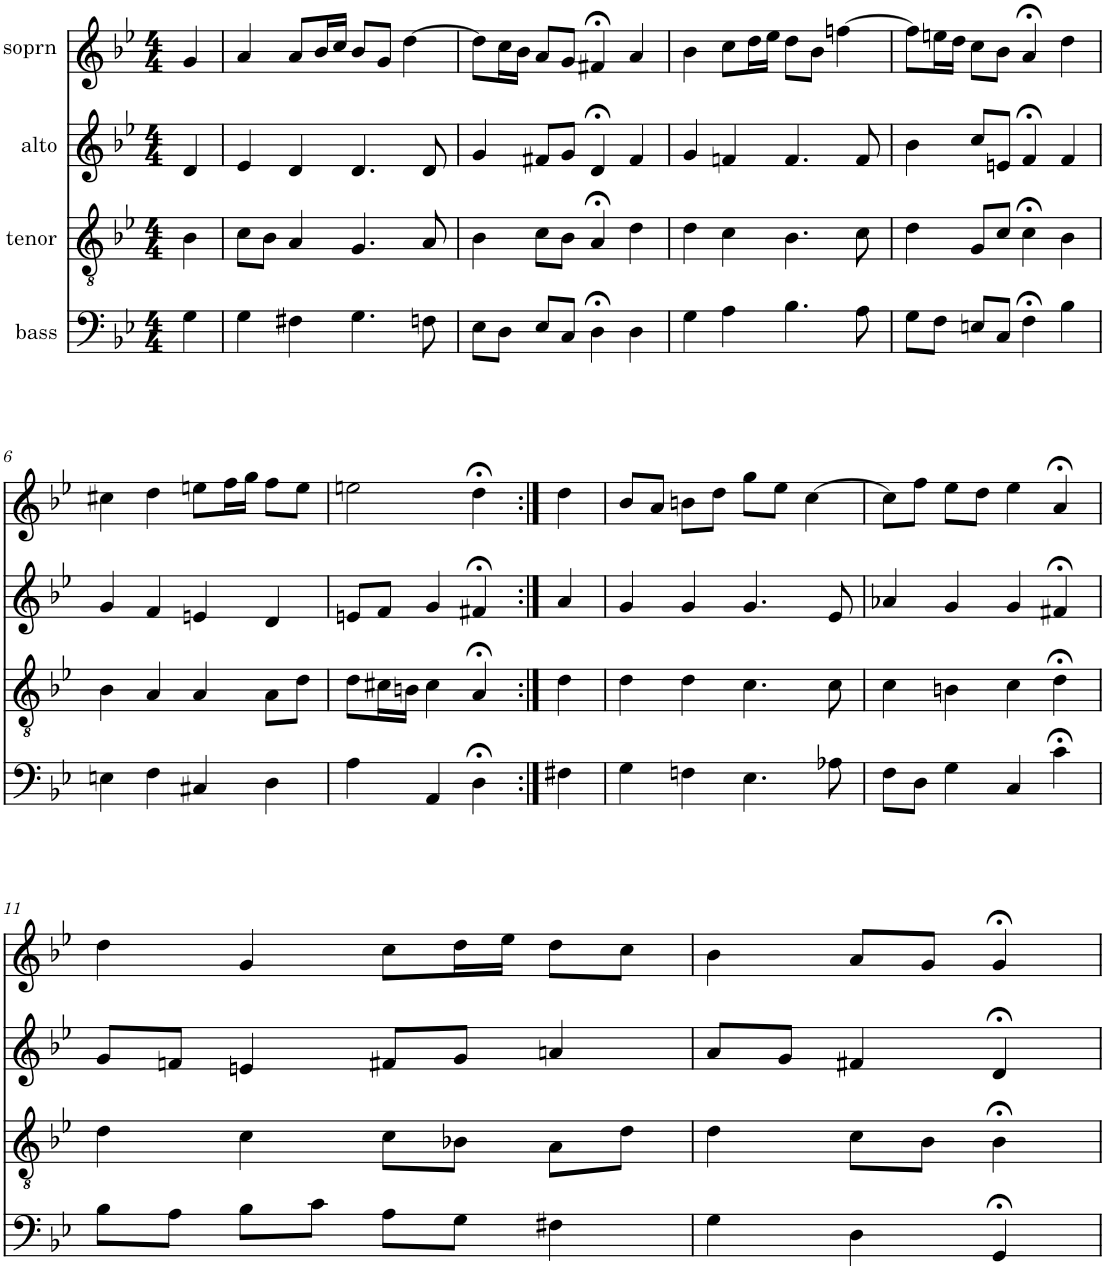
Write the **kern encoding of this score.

**kern	**kern	**kern	**kern
*part4	*part3	*part2	*part1
*staff4	*staff3	*staff2	*staff1
*I"bass	*I"tenor	*I"alto	*I"soprn
*clefF4	*clefGv2	*clefG2	*clefG2
*k[b-e-]	*k[b-e-]	*k[b-e-]	*k[b-e-]
*g:	*g:	*g:	*g:
*M4/4	*M4/4	*M4/4	*M4/4
=1	=1	=1	=1
4G\	4B-\	4d/	4g/
=2	=2	=2	=2
4G\	8c\L	4e-/	4a/
.	8B-\J	.	.
4F#X\	4A/	4d/	8a/L
.	.	.	16b-/L
.	.	.	16cc/JJ
4.G\	4.G/	4.d/	8b-/L
.	.	.	8g/J
.	.	.	[4dd\
8Fn\	8A/	8d/	.
=3	=3	=3	=3
8E-\L	4B-\	4g/	8dd\L]
8D\J	.	.	16cc\L
.	.	.	16b-\JJ
8E-/L	8c\L	8f#X/L	8a/L
8C/J	8B-\J	8g/J	8g/J
4D;<\	4A;</	4d;</	4f#X;</
4D\	4d\	4f#/	4a/
=4	=4	=4	=4
4G\	4d\	4g/	4b-\
4A\	4c\	4fn/	8cc\L
.	.	.	16dd\L
.	.	.	16ee-\JJ
4.B-\	4.B-\	4.f/	8dd\L
.	.	.	8b-\J
.	.	.	[4ffn\
8A\	8c\	8f/	.
=5	=5	=5	=5
8G\L	4d\	4b-\	8ff\L]
8F\J	.	.	16een\L
.	.	.	16dd\JJ
8En/L	8G/L	8cc/L	8cc\L
8C/J	8c/J	8en/J	8b-\J
4F;<\	4c;<\	4f;</	4a;</
4B-\	4B-\	4f/	4dd\
!!LO:LB:g=z
=6	=6	=6	=6
4En\	4B-\	4g/	4cc#X\
4F\	4A/	4f/	4dd\
4C#X/	4A/	4en/	8een\L
.	.	.	16ff\L
.	.	.	16gg\JJ
4D\	8A\L	4d/	8ff\L
.	8d\J	.	8ee\J
=7	=7	=7	=7
4A\	8d\L	8en/L	2een\
.	16c#X\L	8f/J	.
.	16Bn\JJ	.	.
4AA/	4c#\	4g/	.
4D;<\	4A;</	4f#X;</	4dd;<\
=8:|!	=8:|!	=8:|!	=8:|!
4F#X\	4d\	4a/	4dd\
=9	=9	=9	=9
4G\	4d\	4g/	8b-/L
.	.	.	8a/J
4Fn\	4d\	4g/	8bn\L
.	.	.	8dd\J
4.E-\	4.c\	4.g/	8gg\L
.	.	.	8ee-\J
.	.	.	[4cc\
8A-X\	8c\	8e-/	.
=10	=10	=10	=10
8F\L	4c\	4a-X/	8cc\L]
8D\J	.	.	8ff\J
4G\	4Bn\	4g/	8ee-\L
.	.	.	8dd\J
4C/	4c\	4g/	4ee-\
4c;<\	4d;<\	4f#X;</	4a;</
!!LO:LB:g=z
=11	=11	=11	=11
8B-\L	4d\	8g/L	4dd\
8A\J	.	8fn/J	.
8B-\L	4c\	4en/	4g/
8c\J	.	.	.
8A\L	8c\L	8f#X/L	8cc\L
8G\J	8B-X\J	8g/J	16dd\L
.	.	.	16ee-\JJ
4F#X\	8A\L	4an/	8dd\L
.	8d\J	.	8cc\J
=12	=12	=12	=12
4G\	4d\	8a/L	4b-\
.	.	8g/J	.
4D\	8c\L	4f#X/	8a/L
.	8B-\J	.	8g/J
4GG;</	4B-;<\	4d;</	4g;</
=	=	=	=
*-	*-	*-	*-
